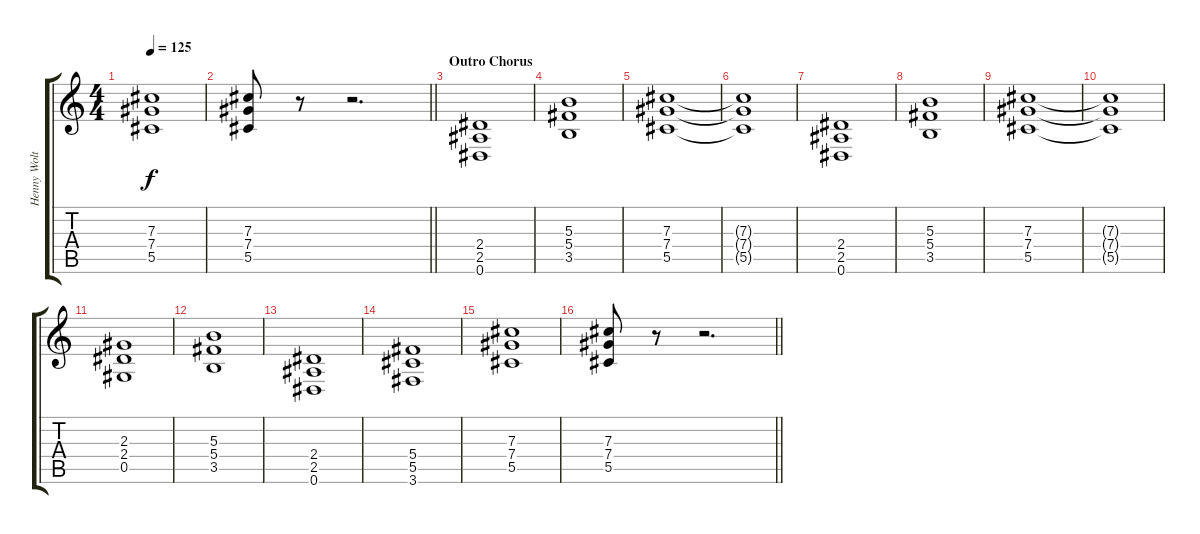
\track ("Henny Wolter" "Henny Wolt") {instrument distortionguitar}
\staff {score tabs}
\tuning (Eb4 Bb3 Gb3 Db3 Ab2 Eb2) {hide}
\ts (4 4)
\tempo 125
\clef g2
\ks c
(7.3 7.4 5.5).1{dy f} |
\barLineRight lightlight
(7.3 7.4 5.5).8 r.8 r.2{d} |
\section ("" "Outro Chorus")
(2.4 2.5 0.6).1 |
(5.3 5.4 3.5).1 |
(7.3 7.4 5.5).1 |
(7.3{t} 7.4{t} 5.5{t}).1 |
(2.4 2.5 0.6).1 |
(5.3 5.4 3.5).1 |
(7.3 7.4 5.5).1 |
(7.3{t} 7.4{t} 5.5{t}).1 |
(2.3 2.4 0.5).1 |
(5.3 5.4 3.5).1 |
(2.4 2.5 0.6).1 |
(5.4 5.5 3.6).1 |
(7.3 7.4 5.5).1 |
\barLineRight lightlight
(7.3 7.4 5.5).8 r.8 r.2{d}
